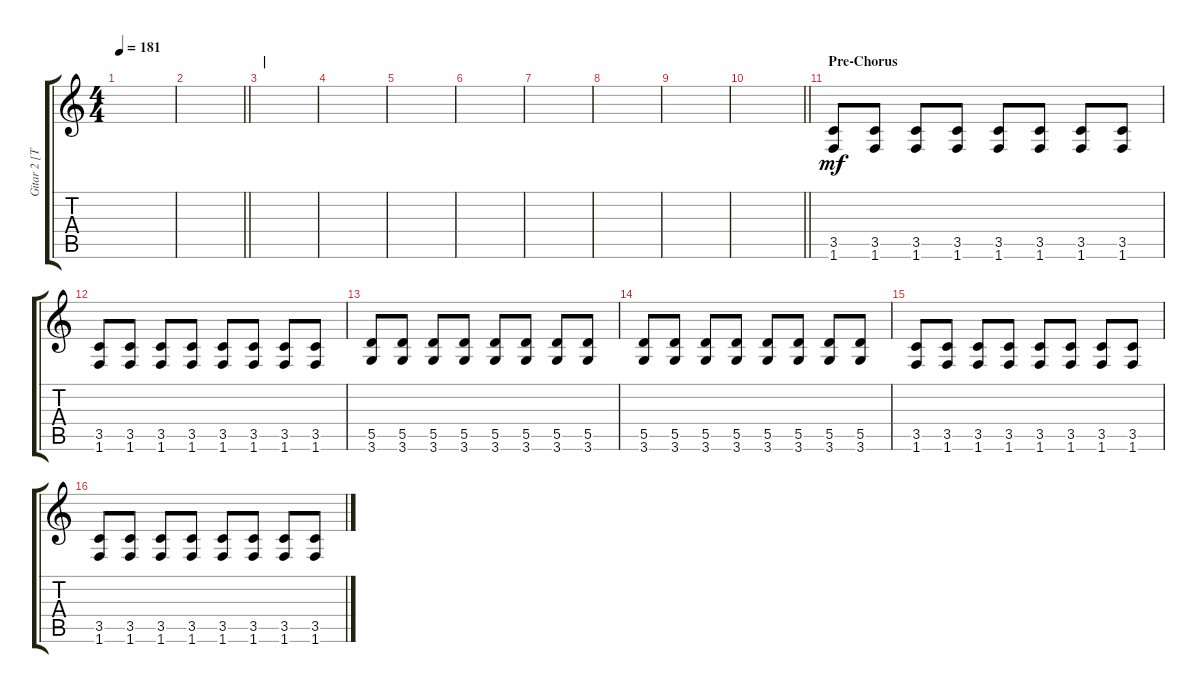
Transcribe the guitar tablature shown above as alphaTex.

\track ("Gitar 2 [Toru]" "Gitar 2 [T") {instrument distortionguitar}
\staff {score tabs}
\tuning (E4 B3 G3 D3 A2 E2) {hide}
\ts (4 4)
\tempo 181
\clef g2
\ks c
|
\barLineRight lightlight
|
\section ("" "|")
|
|
|
|
|
|
|
\barLineRight lightlight
|
\section ("" "Pre-Chorus")
(3.5 1.6).8{dy mf} (3.5 1.6).8 (3.5 1.6).8 (3.5 1.6).8 (3.5 1.6).8 (3.5 1.6).8 (3.5 1.6).8 (3.5 1.6).8 |
(3.5 1.6).8 (3.5 1.6).8 (3.5 1.6).8 (3.5 1.6).8 (3.5 1.6).8 (3.5 1.6).8 (3.5 1.6).8 (3.5 1.6).8 |
(5.5 3.6).8 (5.5 3.6).8 (5.5 3.6).8 (5.5 3.6).8 (5.5 3.6).8 (5.5 3.6).8 (5.5 3.6).8 (5.5 3.6).8 |
(5.5 3.6).8 (5.5 3.6).8 (5.5 3.6).8 (5.5 3.6).8 (5.5 3.6).8 (5.5 3.6).8 (5.5 3.6).8 (5.5 3.6).8 |
(3.5 1.6).8 (3.5 1.6).8 (3.5 1.6).8 (3.5 1.6).8 (3.5 1.6).8 (3.5 1.6).8 (3.5 1.6).8 (3.5 1.6).8 |
(3.5 1.6).8 (3.5 1.6).8 (3.5 1.6).8 (3.5 1.6).8 (3.5 1.6).8 (3.5 1.6).8 (3.5 1.6).8 (3.5 1.6).8
